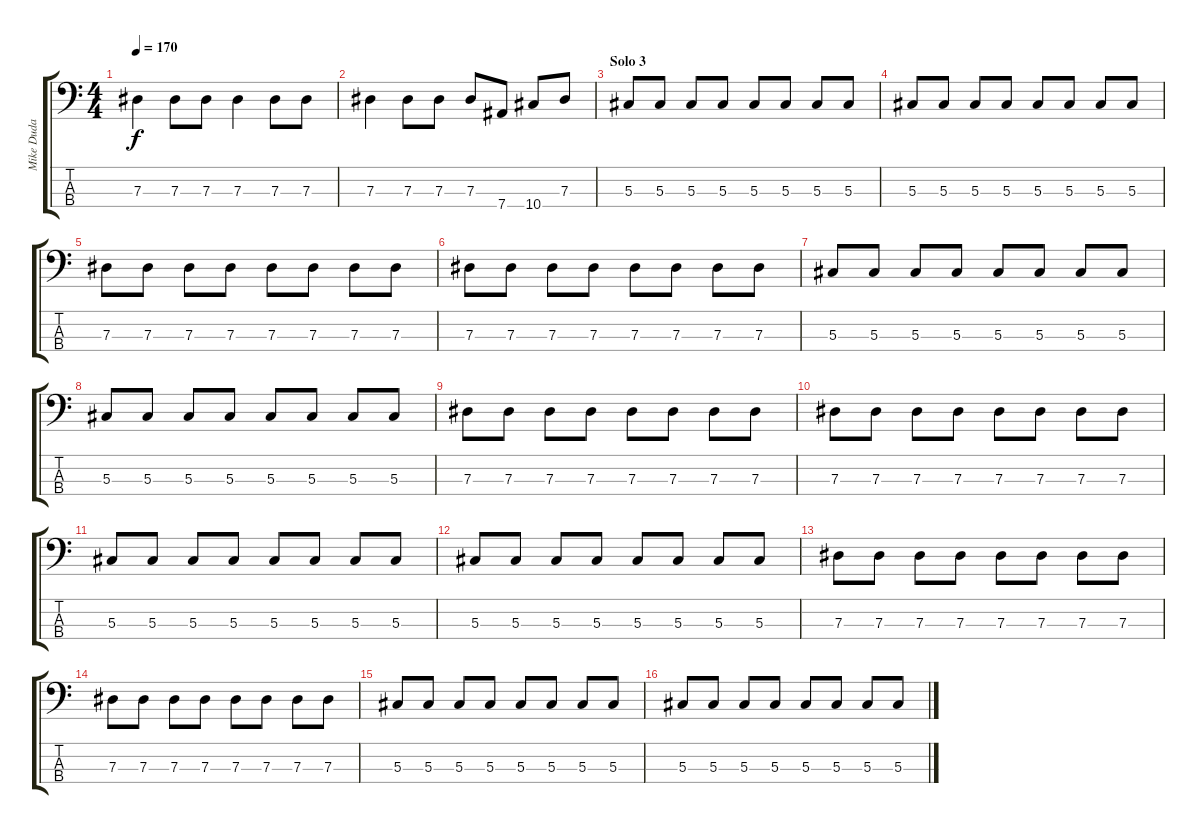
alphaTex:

\track ("Mike Duda" "Mike Duda") {instrument electricbasspick}
\staff {score tabs}
\tuning (Gb2 Db2 Ab1 Eb1) {hide}
\ts (4 4)
\tempo 170
\clef f4
\ks c
7.3.4{dy f} 7.3.8 7.3.8 7.3.4 7.3.8 7.3.8 |
7.3.4 7.3.8 7.3.8 7.3.8 7.4.8 10.4.8 7.3.8 |
\section ("" "Solo 3")
5.3.8 5.3.8 5.3.8 5.3.8 5.3.8 5.3.8 5.3.8 5.3.8 |
5.3.8 5.3.8 5.3.8 5.3.8 5.3.8 5.3.8 5.3.8 5.3.8 |
7.3.8 7.3.8 7.3.8 7.3.8 7.3.8 7.3.8 7.3.8 7.3.8 |
7.3.8 7.3.8 7.3.8 7.3.8 7.3.8 7.3.8 7.3.8 7.3.8 |
5.3.8 5.3.8 5.3.8 5.3.8 5.3.8 5.3.8 5.3.8 5.3.8 |
5.3.8 5.3.8 5.3.8 5.3.8 5.3.8 5.3.8 5.3.8 5.3.8 |
7.3.8 7.3.8 7.3.8 7.3.8 7.3.8 7.3.8 7.3.8 7.3.8 |
7.3.8 7.3.8 7.3.8 7.3.8 7.3.8 7.3.8 7.3.8 7.3.8 |
5.3.8 5.3.8 5.3.8 5.3.8 5.3.8 5.3.8 5.3.8 5.3.8 |
5.3.8 5.3.8 5.3.8 5.3.8 5.3.8 5.3.8 5.3.8 5.3.8 |
7.3.8 7.3.8 7.3.8 7.3.8 7.3.8 7.3.8 7.3.8 7.3.8 |
7.3.8 7.3.8 7.3.8 7.3.8 7.3.8 7.3.8 7.3.8 7.3.8 |
5.3.8 5.3.8 5.3.8 5.3.8 5.3.8 5.3.8 5.3.8 5.3.8 |
5.3.8 5.3.8 5.3.8 5.3.8 5.3.8 5.3.8 5.3.8 5.3.8
